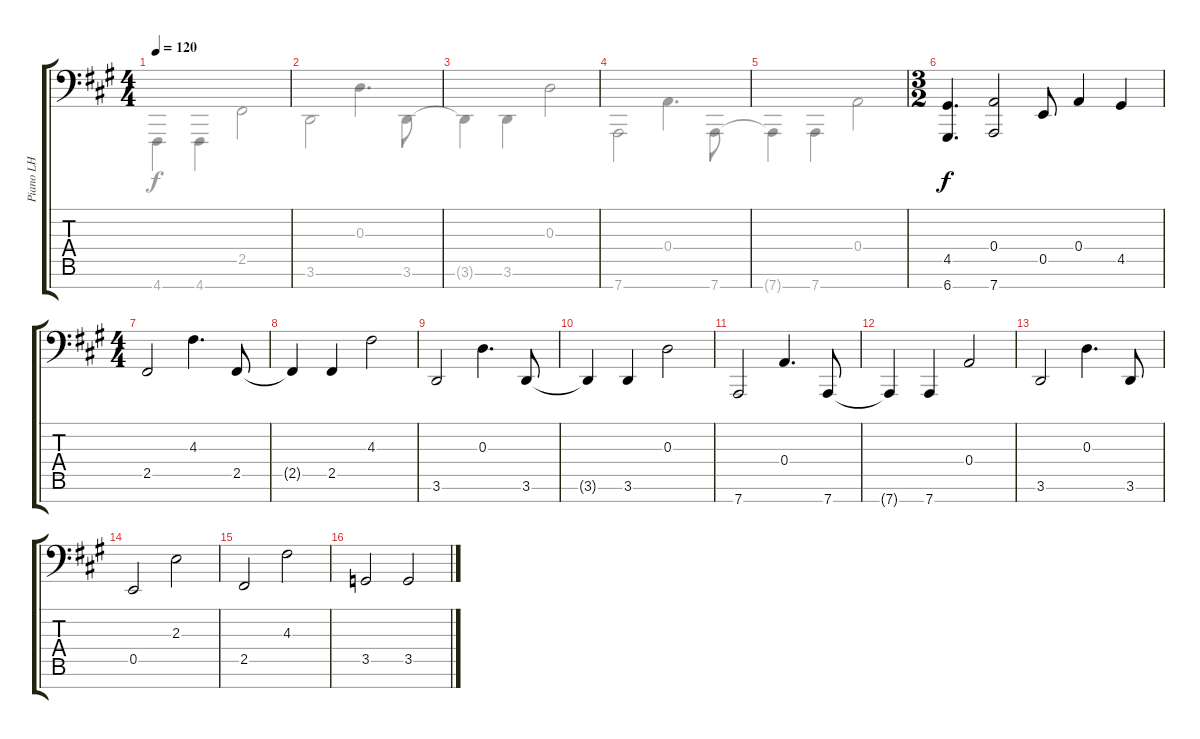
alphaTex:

\track ("Piano LH" "Piano LH") {instrument brightacousticpiano}
\staff {score tabs}
\tuning (C4 G3 D3 A2 E2 B1 D1) {hide}
\voice
\ts (4 4)
\tempo 120
\clef f4
\ks a
|
|
|
|
|
\ts (3 2)
(4.5 6.7).4{d} (0.4 7.7).2 0.5.8 0.4.4 4.5.4 |
\ts (4 4)
2.5.2 4.3.4{d} 2.5.8 |
2.5{t}.4 2.5.4 4.3.2 |
3.6.2 0.3.4{d} 3.6.8 |
3.6{t}.4 3.6.4 0.3.2 |
7.7.2 0.4.4{d} 7.7.8 |
7.7{t}.4 7.7.4 0.4.2 |
3.6.2 0.3.4{d} 3.6.8 |
0.5.2 2.3.2 |
2.5.2 4.3.2 |
3.5.2 3.5.2
\voice
\clef f4
\ottava regular
\simile none
\ks a
4.7{t}.4{dy f} 4.7.4 2.5.2 |
3.6.2 0.3.4{d} 3.6.8 |
3.6{t}.4 3.6.4 0.3.2 |
7.7.2 0.4.4{d} 7.7.8 |
7.7{t}.4 7.7.4 0.4.2 |
|
|
|
|
|
|
|
|
|
|
